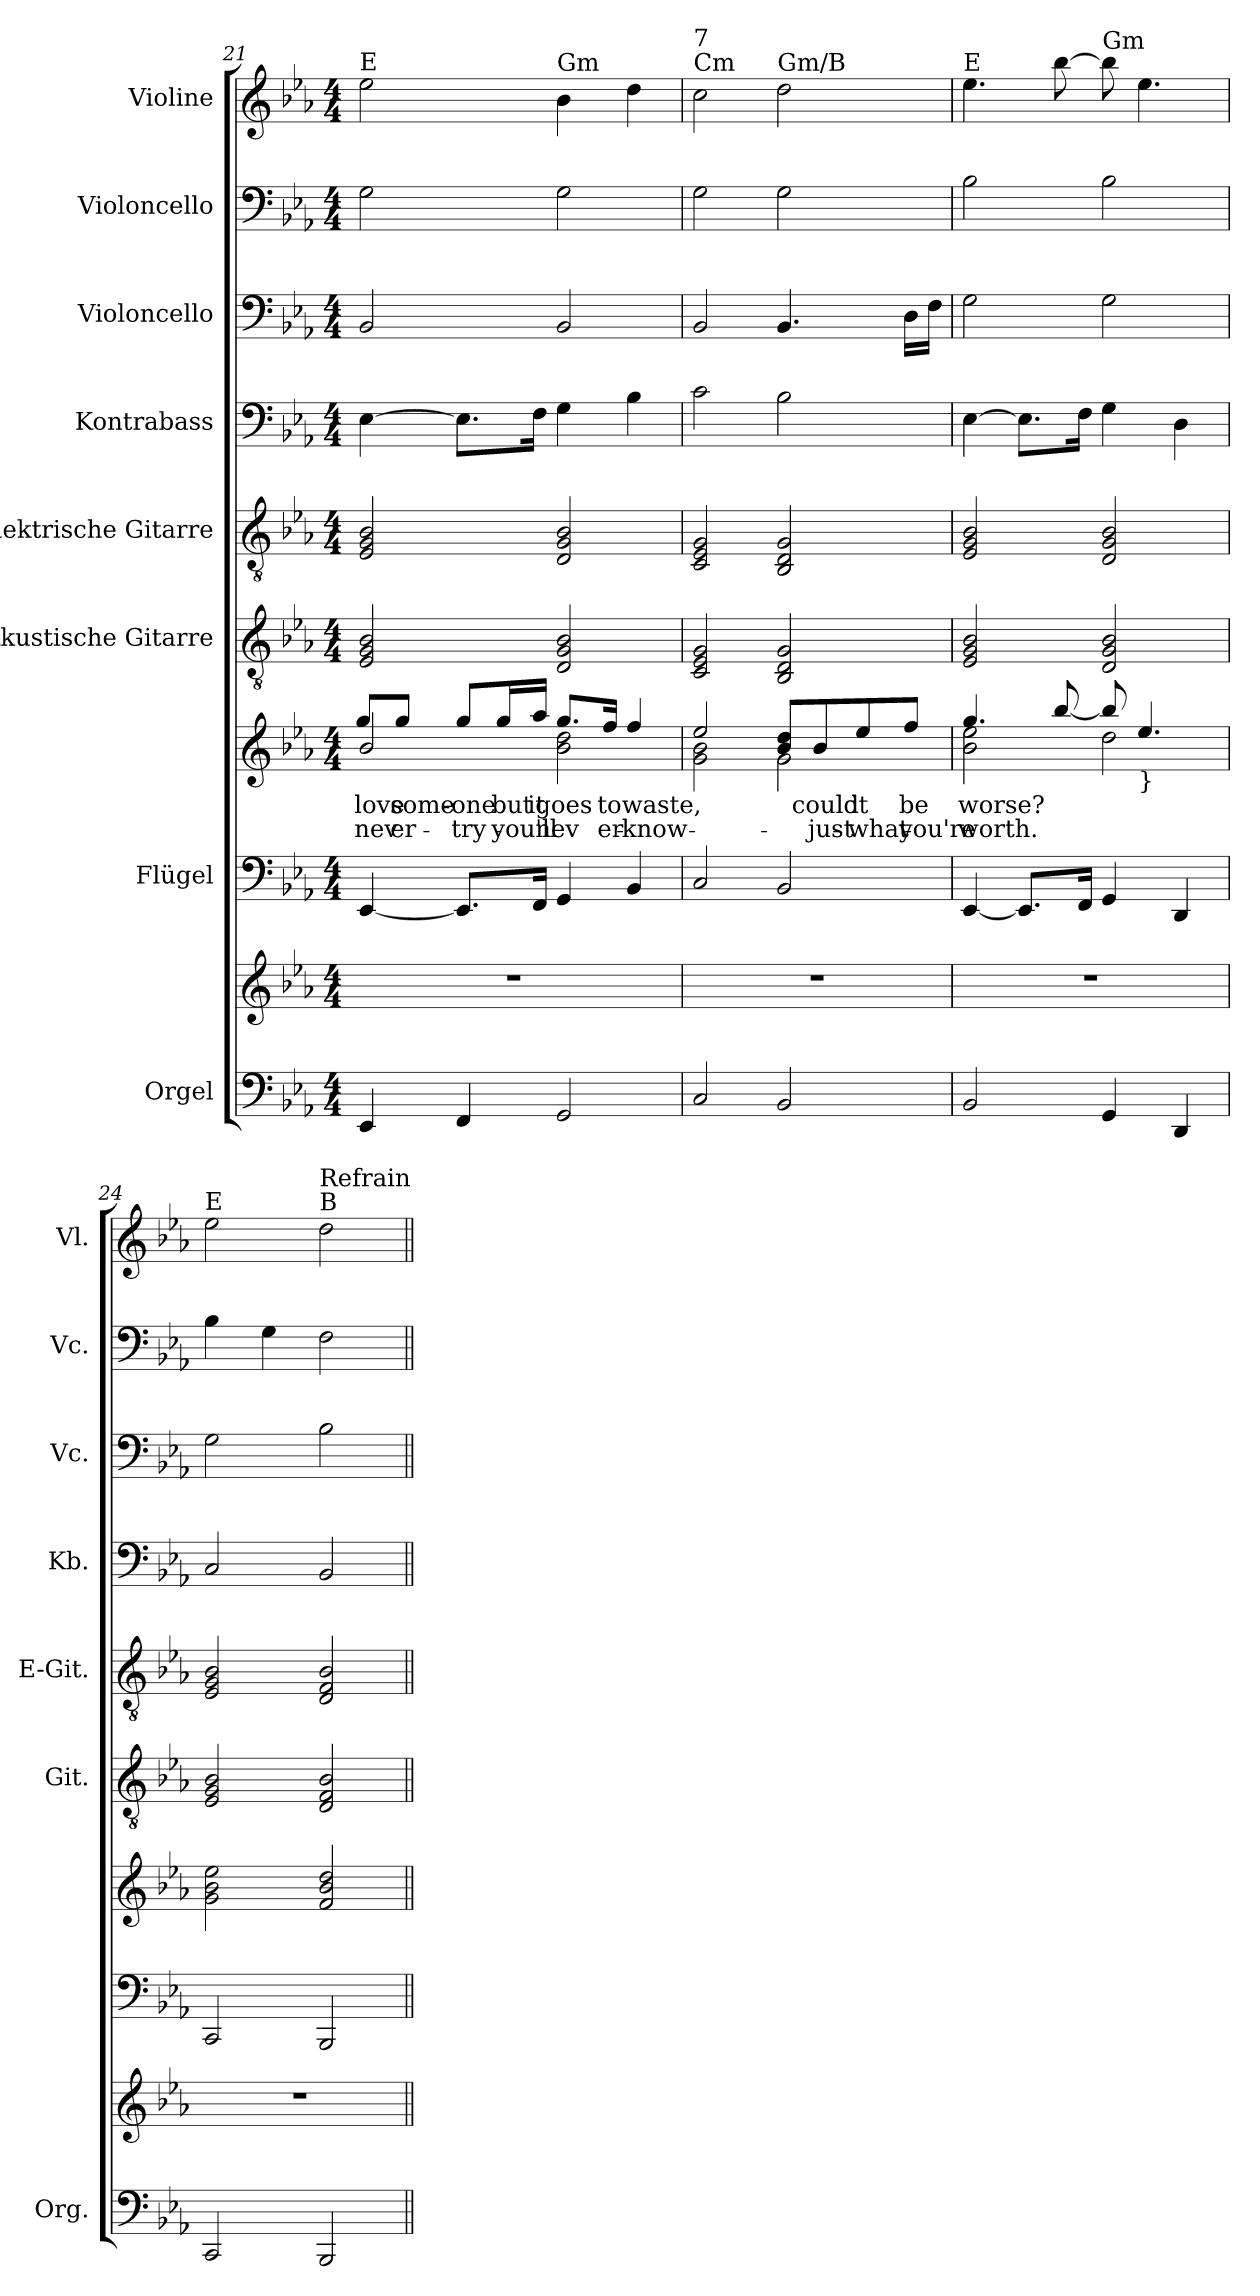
**kern	**kern	**kern	**kern	**text	**text	**kern	**kern	**kern	**kern	**kern	**kern
*part8	*part8	*part7	*part7	*part7	*part7	*part6	*part5	*part4	*part3	*part2	*part1
*staff10	*staff9	*staff8	*staff7	*staff7	*staff7	*staff6	*staff5	*staff4	*staff3	*staff2	*staff1
*I"Orgel	*	*I"Flügel	*	*	*	*I"Akustische Gitarre	*I"Elektrische Gitarre	*I"Kontrabass	*I"Violoncello	*I"Violoncello	*I"Violine
*I'Org.	*	*	*	*	*	*I'Git.	*I'E-Git.	*I'Kb.	*I'Vc.	*I'Vc.	*I'Vl.
!!LO:PB:g=z
*clefF4	*clefG2	*clefF4	*clefG2	*	*	*clefGv2	*clefGv2	*clefF4	*clefF4	*clefF4	*clefG2
*	*	*	*	*	*	*	*	*ITrd7c12	*	*	*
*k[b-e-a-]	*k[b-e-a-]	*k[b-e-a-]	*k[b-e-a-]	*	*	*k[b-e-a-]	*k[b-e-a-]	*k[b-e-a-]	*k[b-e-a-]	*k[b-e-a-]	*k[b-e-a-]
*M4/4	*M4/4	*M4/4	*M4/4	*	*	*M4/4	*M4/4	*M4/4	*M4/4	*M4/4	*M4/4
=21	=21	=21	=21	=21	=21	=21	=21	=21	=21	=21	=21
*	*	*	*^	*	*	*	*	*	*	*	*
!	!	!	!	!	!	!	!	!	!	!	!	!LO:TX:a:t=E
4EE-/	1r	[4EE-/	2b-/	8gg/L	love	nev-	2E-/ 2G/ 2B-/	2E-/ 2G/ 2B-/	[4EE-\	2BB-/	2G\	2ee-\
.	.	.	.	8gg/J	some-	-er	.	.	.	.	.	.
4FF/	.	8.EE-/L]	.	8gg/L	-one	try	.	.	8.EE-\L]	.	.	.
.	.	.	.	16gg/L	but	you'll	.	.	.	.	.	.
.	.	16FF/Jk	.	16aa-/JJ	it	.	.	.	16FF\Jk	.	.	.
!	!	!	!	!	!	!	!	!	!	!	!	!LO:TX:a:t=Gm
2GG/	.	4GG/	2b-\ 2dd\	8.gg/L	goes	nev-	2D/ 2G/ 2B-/	2D/ 2G/ 2B-/	4GG\	2BB-/	2G\	4b-\
.	.	.	.	16ff/Jk	to	-er	.	.	.	.	.	.
.	.	4BB-/	.	4ff/	waste,	know	.	.	4BB-\	.	.	4dd\
=22	=22	=22	=22	=22	=22	=22	=22	=22	=22	=22	=22	=22
!	!	!	!	!	!	!	!	!	!	!	!	!LO:TX:a:t=Cm
!	!	!	!	!	!	!	!	!	!	!	!	!LO:TX:a:t=7
2C/	1r	2C/	2g\ 2b-\	2ee-/	.	.	2C/ 2E-/ 2G/	2C/ 2E-/ 2G/	2C\	2BB-/	2G\	2cc\
!	!	!	!	!	!	!	!	!	!	!	!	!LO:TX:a:t=Gm/B
2BB-/	.	2BB-/	2g\	8b-/ 8dd/L	.	.	2BB-/ 2D/ 2G/	2BB-/ 2D/ 2G/	2BB-\	4.BB-/	2G\	2dd\
.	.	.	.	8b-/	could	just	.	.	.	.	.	.
.	.	.	.	8ee-/	it	what	.	.	.	.	.	.
.	.	.	.	8ff/J	be	you're	.	.	.	16D\LL	.	.
.	.	.	.	.	.	.	.	.	.	16F\JJ	.	.
=23	=23	=23	=23	=23	=23	=23	=23	=23	=23	=23	=23	=23
!	!	!	!	!	!	!	!	!	!	!	!	!LO:TX:a:t=E
2BB-/	1r	[4EE-/	2b-\ 2ee-\	4.gg/	worse?	worth.	2E-/ 2G/ 2B-/	2E-/ 2G/ 2B-/	[4EE-\	2G\	2B-\	4.ee-\
.	.	8.EE-/L]	.	.	.	.	.	.	8.EE-\L]	.	.	.
.	.	.	.	[8bb-/	.	.	.	.	.	.	.	[8bb-\
.	.	16FF/Jk	.	.	.	.	.	.	16FF\Jk	.	.	.
!	!	!	!	!	!	!	!	!	!	!	!	!LO:TX:a:t=Gm
4GG/	.	4GG/	2dd\	8bb-/]	.	.	2D/ 2G/ 2B-/	2D/ 2G/ 2B-/	4GG\	2G\	2B-\	8bb-\]
!	!	!	!	!LO:TX:b:t=}	!	!	!	!	!	!	!	!
.	.	.	.	4.ee-/	.	.	.	.	.	.	.	4.ee-\
4DD/	.	4DD/	.	.	.	.	.	.	4DD\	.	.	.
*	*	*	*v	*v	*	*	*	*	*	*	*	*
!!LO:PB:g=z
=24	=24	=24	=24	=24	=24	=24	=24	=24	=24	=24	=24
!	!	!	!	!	!	!	!	!	!	!	!LO:TX:a:t=E
2CC/	1r	2CC/	2g\ 2b-\ 2ee-\	.	.	2E-/ 2G/ 2B-/	2E-/ 2G/ 2B-/	2CC/	2G\	4B-\	2ee-\
.	.	.	.	.	.	.	.	.	.	4G\	.
!	!	!	!	!	!	!	!	!	!	!	!LO:TX:a:t=B
!	!	!	!	!	!	!	!	!	!	!	!LO:TX:a:t=Refrain
2BBB-/	.	2BBB-/	2f/ 2b-/ 2dd/	.	.	2D/ 2F/ 2B-/	2D/ 2F/ 2B-/	2BBB-/	2B-\	2F\	2dd\
=||	=||	=||	=||	=||	=||	=||	=||	=||	=||	=||	=||
*-	*-	*-	*-	*-	*-	*-	*-	*-	*-	*-	*-
